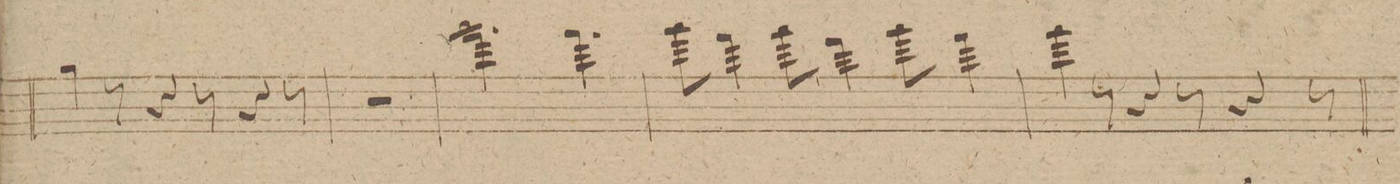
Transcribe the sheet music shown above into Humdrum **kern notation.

**kern	**dynam
*I"Flauto 1mo	*
*clefG2	*
*k[f#]	*
*M9/8	*
4gg\	.
8r	.
4r	.
8r	.
4r	.
8r	.
=49	=49
8%9r	.
=50	=50
2.ggg\	.
4.fff#\	.
=51	=51
8ggg\	.
4fff#\	.
8ggg\	.
4fff#\	.
8ggg\	.
4fff#\	.
=52	=52
4ggg\	.
8r	.
4r	.
8r	.
4r	.
8r	.
=53	=53
*-	*-
